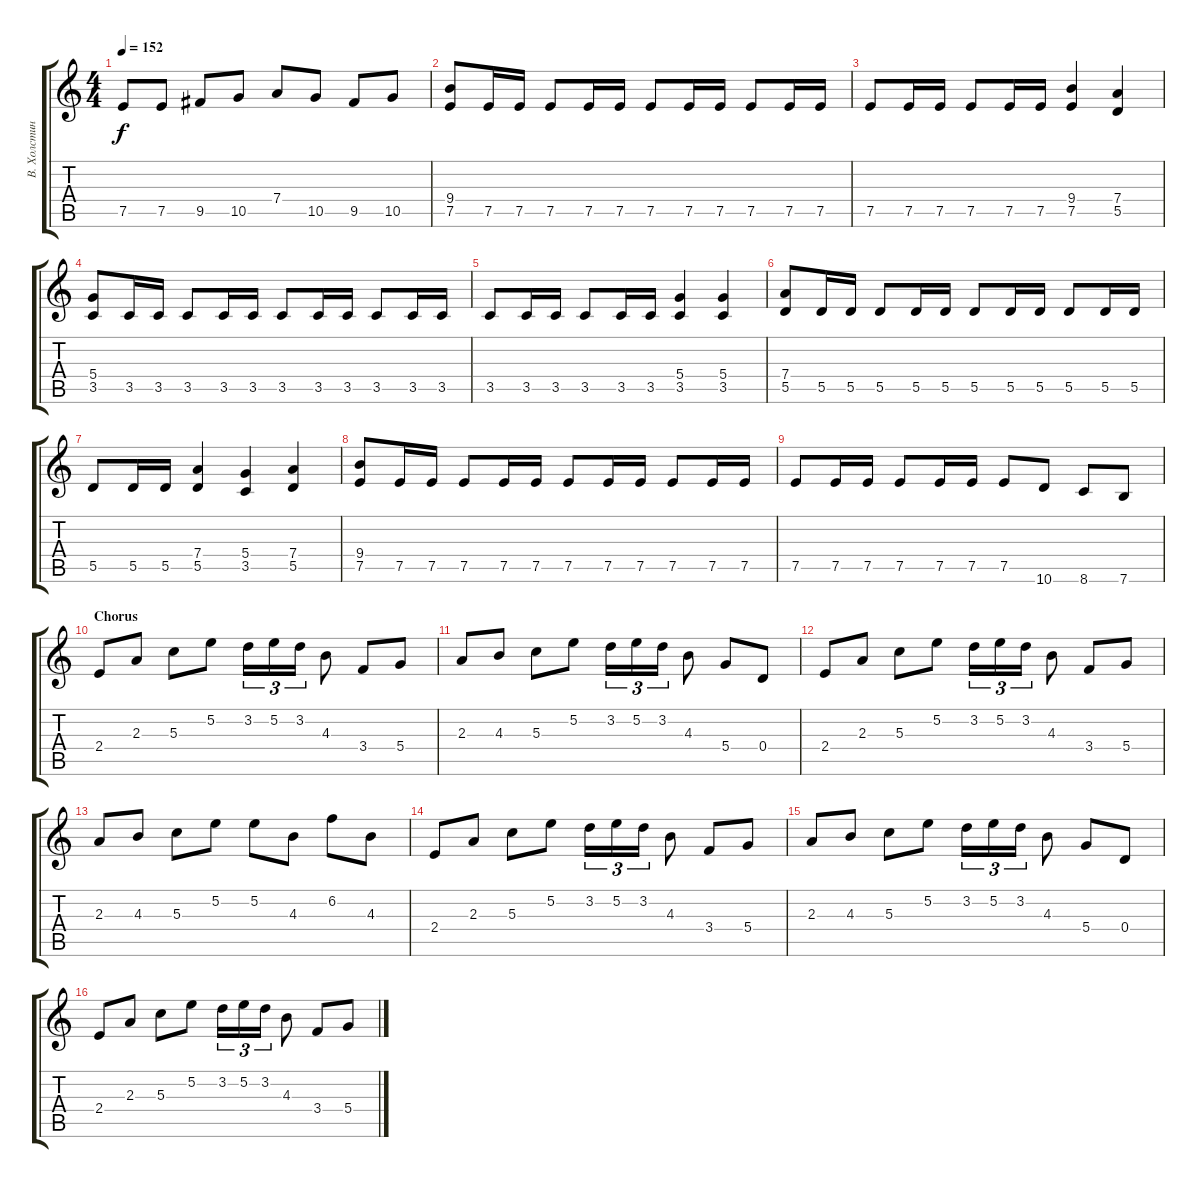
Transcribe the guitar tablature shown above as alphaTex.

\track ("В. Холстинин" "В. Холстин") {instrument overdrivenguitar}
\staff {score tabs}
\tuning (E4 B3 G3 D3 A2 E2) {hide}
\ts (4 4)
\tempo 152
\clef g2
\ks c
7.5.8{dy f} 7.5.8 9.5.8 10.5.8 7.4.8 10.5.8 9.5.8 10.5.8 |
(9.4 7.5).8 7.5.16 7.5.16 7.5.8 7.5.16 7.5.16 7.5.8 7.5.16 7.5.16 7.5.8 7.5.16 7.5.16 |
7.5.8 7.5.16 7.5.16 7.5.8 7.5.16 7.5.16 (9.4 7.5).4 (7.4 5.5).4 |
(5.4 3.5).8 3.5.16 3.5.16 3.5.8 3.5.16 3.5.16 3.5.8 3.5.16 3.5.16 3.5.8 3.5.16 3.5.16 |
3.5.8 3.5.16 3.5.16 3.5.8 3.5.16 3.5.16 (5.4 3.5).4 (5.4 3.5).4 |
(7.4 5.5).8 5.5.16 5.5.16 5.5.8 5.5.16 5.5.16 5.5.8 5.5.16 5.5.16 5.5.8 5.5.16 5.5.16 |
5.5.8 5.5.16 5.5.16 (7.4 5.5).4 (5.4 3.5).4 (7.4 5.5).4 |
(9.4 7.5).8 7.5.16 7.5.16 7.5.8 7.5.16 7.5.16 7.5.8 7.5.16 7.5.16 7.5.8 7.5.16 7.5.16 |
7.5.8 7.5.16 7.5.16 7.5.8 7.5.16 7.5.16 7.5.8 10.6.8 8.6.8 7.6.8 |
\section ("" "Chorus")
2.4.8 2.3.8 5.3.8 5.2.8 3.2.16{tu (3 2)} 5.2.16{tu (3 2)} 3.2.16{tu (3 2)} 4.3.8 3.4.8 5.4.8 |
2.3.8 4.3.8 5.3.8 5.2.8 3.2.16{tu (3 2)} 5.2.16{tu (3 2)} 3.2.16{tu (3 2)} 4.3.8 5.4.8 0.4.8 |
2.4.8 2.3.8 5.3.8 5.2.8 3.2.16{tu (3 2)} 5.2.16{tu (3 2)} 3.2.16{tu (3 2)} 4.3.8 3.4.8 5.4.8 |
2.3.8 4.3.8 5.3.8 5.2.8 5.2.8 4.3.8 6.2.8 4.3.8 |
2.4.8 2.3.8 5.3.8 5.2.8 3.2.16{tu (3 2)} 5.2.16{tu (3 2)} 3.2.16{tu (3 2)} 4.3.8 3.4.8 5.4.8 |
2.3.8 4.3.8 5.3.8 5.2.8 3.2.16{tu (3 2)} 5.2.16{tu (3 2)} 3.2.16{tu (3 2)} 4.3.8 5.4.8 0.4.8 |
2.4.8 2.3.8 5.3.8 5.2.8 3.2.16{tu (3 2)} 5.2.16{tu (3 2)} 3.2.16{tu (3 2)} 4.3.8 3.4.8 5.4.8
